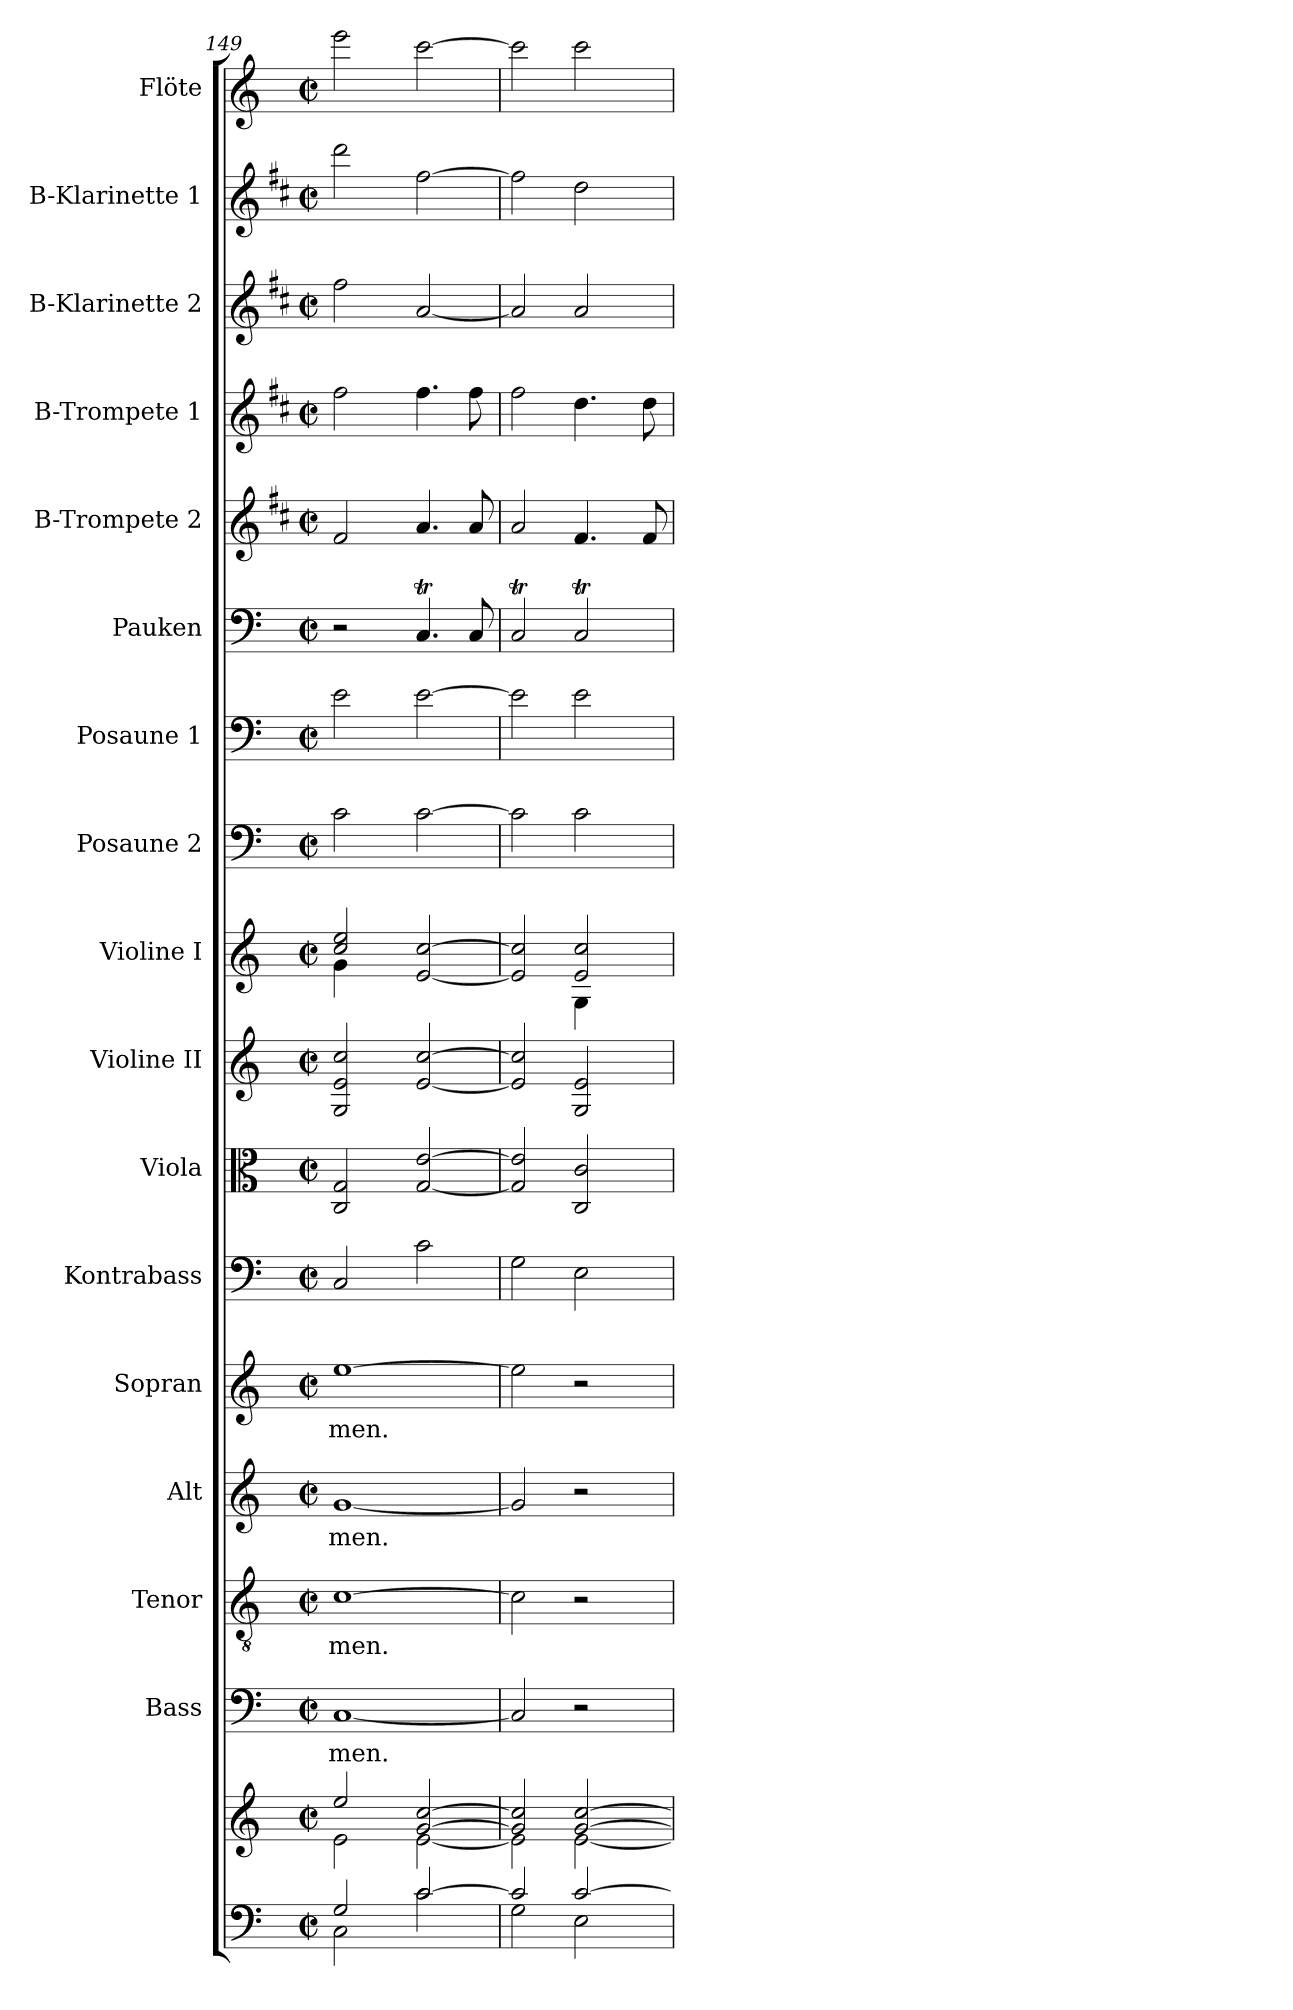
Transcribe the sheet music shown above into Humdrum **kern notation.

**kern	**kern	**kern	**text	**kern	**text	**kern	**text	**kern	**text	**kern	**kern	**kern	**kern	**kern	**kern	**kern	**kern	**kern	**kern	**kern	**kern
*part17	*part17	*part16	*part16	*part15	*part15	*part14	*part14	*part13	*part13	*part12	*part11	*part10	*part9	*part8	*part7	*part6	*part5	*part4	*part3	*part2	*part1
*staff18	*staff17	*staff16	*staff16	*staff15	*staff15	*staff14	*staff14	*staff13	*staff13	*staff12	*staff11	*staff10	*staff9	*staff8	*staff7	*staff6	*staff5	*staff4	*staff3	*staff2	*staff1
*	*	*I"Bass	*	*I"Tenor	*	*I"Alt	*	*I"Sopran	*	*I"Kontrabass	*I"Viola	*I"Violine II	*I"Violine I	*I"Posaune 2	*I"Posaune 1	*I"Pauken	*I"B-Trompete 2	*I"B-Trompete 1	*I"B-Klarinette 2	*I"B-Klarinette 1	*I"Flöte
*	*	*I'B.	*	*I'T.	*	*I'A.	*	*I'S.	*	*I'Kb.	*I'Vla.	*I'Vl. II	*I'Vl. I	*I'Pos. 2	*I'Pos. 1	*I'Pk.	*I'B Trp. 2	*I'B Trp. 1	*I'B Kl. 2	*I'B Kl. 1	*I'Fl.
*clefF4	*clefG2	*clefF4	*	*clefGv2	*	*clefG2	*	*clefG2	*	*clefF4	*clefC3	*clefG2	*clefG2	*clefF4	*clefF4	*clefF4	*clefG2	*clefG2	*clefG2	*clefG2	*clefG2
*	*	*	*	*	*	*	*	*	*	*ITrd7c12	*	*	*	*	*	*	*ITrd1c2	*ITrd1c2	*ITrd1c2	*ITrd1c2	*
*k[]	*k[]	*k[]	*	*k[]	*	*k[]	*	*k[]	*	*k[]	*k[]	*k[]	*k[]	*k[]	*k[]	*k[]	*k[]	*k[]	*k[]	*k[]	*k[]
*C:	*C:	*C:	*	*C:	*	*C:	*	*C:	*	*C:	*C:	*C:	*C:	*C:	*C:	*C:	*C:	*C:	*C:	*C:	*C:
*M2/2	*M2/2	*M2/2	*	*M2/2	*	*M2/2	*	*M2/2	*	*M2/2	*M2/2	*M2/2	*M2/2	*M2/2	*M2/2	*M2/2	*M2/2	*M2/2	*M2/2	*M2/2	*M2/2
*met(c|)	*met(c|)	*met(c|)	*	*met(c|)	*	*met(c|)	*	*met(c|)	*	*met(c|)	*met(c|)	*met(c|)	*met(c|)	*met(c|)	*met(c|)	*met(c|)	*met(c|)	*met(c|)	*met(c|)	*met(c|)	*met(c|)
=149	=149	=149	=149	=149	=149	=149	=149	=149	=149	=149	=149	=149	=149	=149	=149	=149	=149	=149	=149	=149	=149
*^	*^	*	*	*	*	*	*	*	*	*	*	*	*	*	*	*	*	*	*	*	*
!	!	!	!	!	!LO:LY:b	!	!LO:LY:b	!	!LO:LY:b	!	!LO:LY:b	!	!	!	!	!	!	!	!	!	!	!	!
*	*	*	*	*	*	*	*	*	*	*	*	*	*	*	*^	*	*	*	*	*	*	*	*
2G/	2C\	2ee/	2e\	[1C	-men.	[1c	-men.	[1g	-men.	[1ee	-men.	2CC/	2C/ 2G/	2G/ 2e/ 2cc/	2cc/ 2ee/	4g\	2c\	2e\	2r	2e/	2ee\	2ee\	2ccc\	2eee\
.	.	.	.	.	.	.	.	.	.	.	.	.	.	.	.	2.ryy	.	.	.	.	.	.	.	.
[>2c/	2c\	[>2g/ [>2cc/	[<2e\	.	.	.	.	.	.	.	.	2C\	[2G/ [2e/	[2e/ [2cc/	[>2e/ [>2cc/	.	[2c\	[2e\	4.CT/	4.g/	4.ee\	[2g/	[2ee\	[2ccc\
.	.	.	.	.	.	.	.	.	.	.	.	.	.	.	.	.	.	.	8C/	8g/	8ee\	.	.	.
=150	=150	=150	=150	=150	=150	=150	=150	=150	=150	=150	=150	=150	=150	=150	=150	=150	=150	=150	=150	=150	=150	=150	=150	=150
2c/]	2G\	2g/] 2cc/]	2e\]	2C/]	.	2c\]	.	2g/]	.	2ee\]	.	2GG\	2G/] 2e/]	2e/] 2cc/]	2e/] 2cc/]	2ryy	2c\]	2e\]	2CT/	2g/	2ee\	2g/]	2ee\]	2ccc\]
[>2c/	2E\	[>2g/ [>2cc/	[<2e\	2r	.	2r	.	2r	.	2r	.	2EE\	2C/ 2c/	2G/ 2e/	2e/ 2cc/	4G\	2c\	2e\	2CT/	4.e/	4.cc\	2g/	2cc\	2ccc\
.	.	.	.	.	.	.	.	.	.	.	.	.	.	.	.	4ryy	.	.	.	.	.	.	.	.
.	.	.	.	.	.	.	.	.	.	.	.	.	.	.	.	.	.	.	.	8e/	8cc\	.	.	.
*v	*v	*	*	*	*	*	*	*	*	*	*	*	*	*	*v	*v	*	*	*	*	*	*	*	*
*	*v	*v	*	*	*	*	*	*	*	*	*	*	*	*	*	*	*	*	*	*	*	*
=	=	=	=	=	=	=	=	=	=	=	=	=	=	=	=	=	=	=	=	=	=
*-	*-	*-	*-	*-	*-	*-	*-	*-	*-	*-	*-	*-	*-	*-	*-	*-	*-	*-	*-	*-	*-
